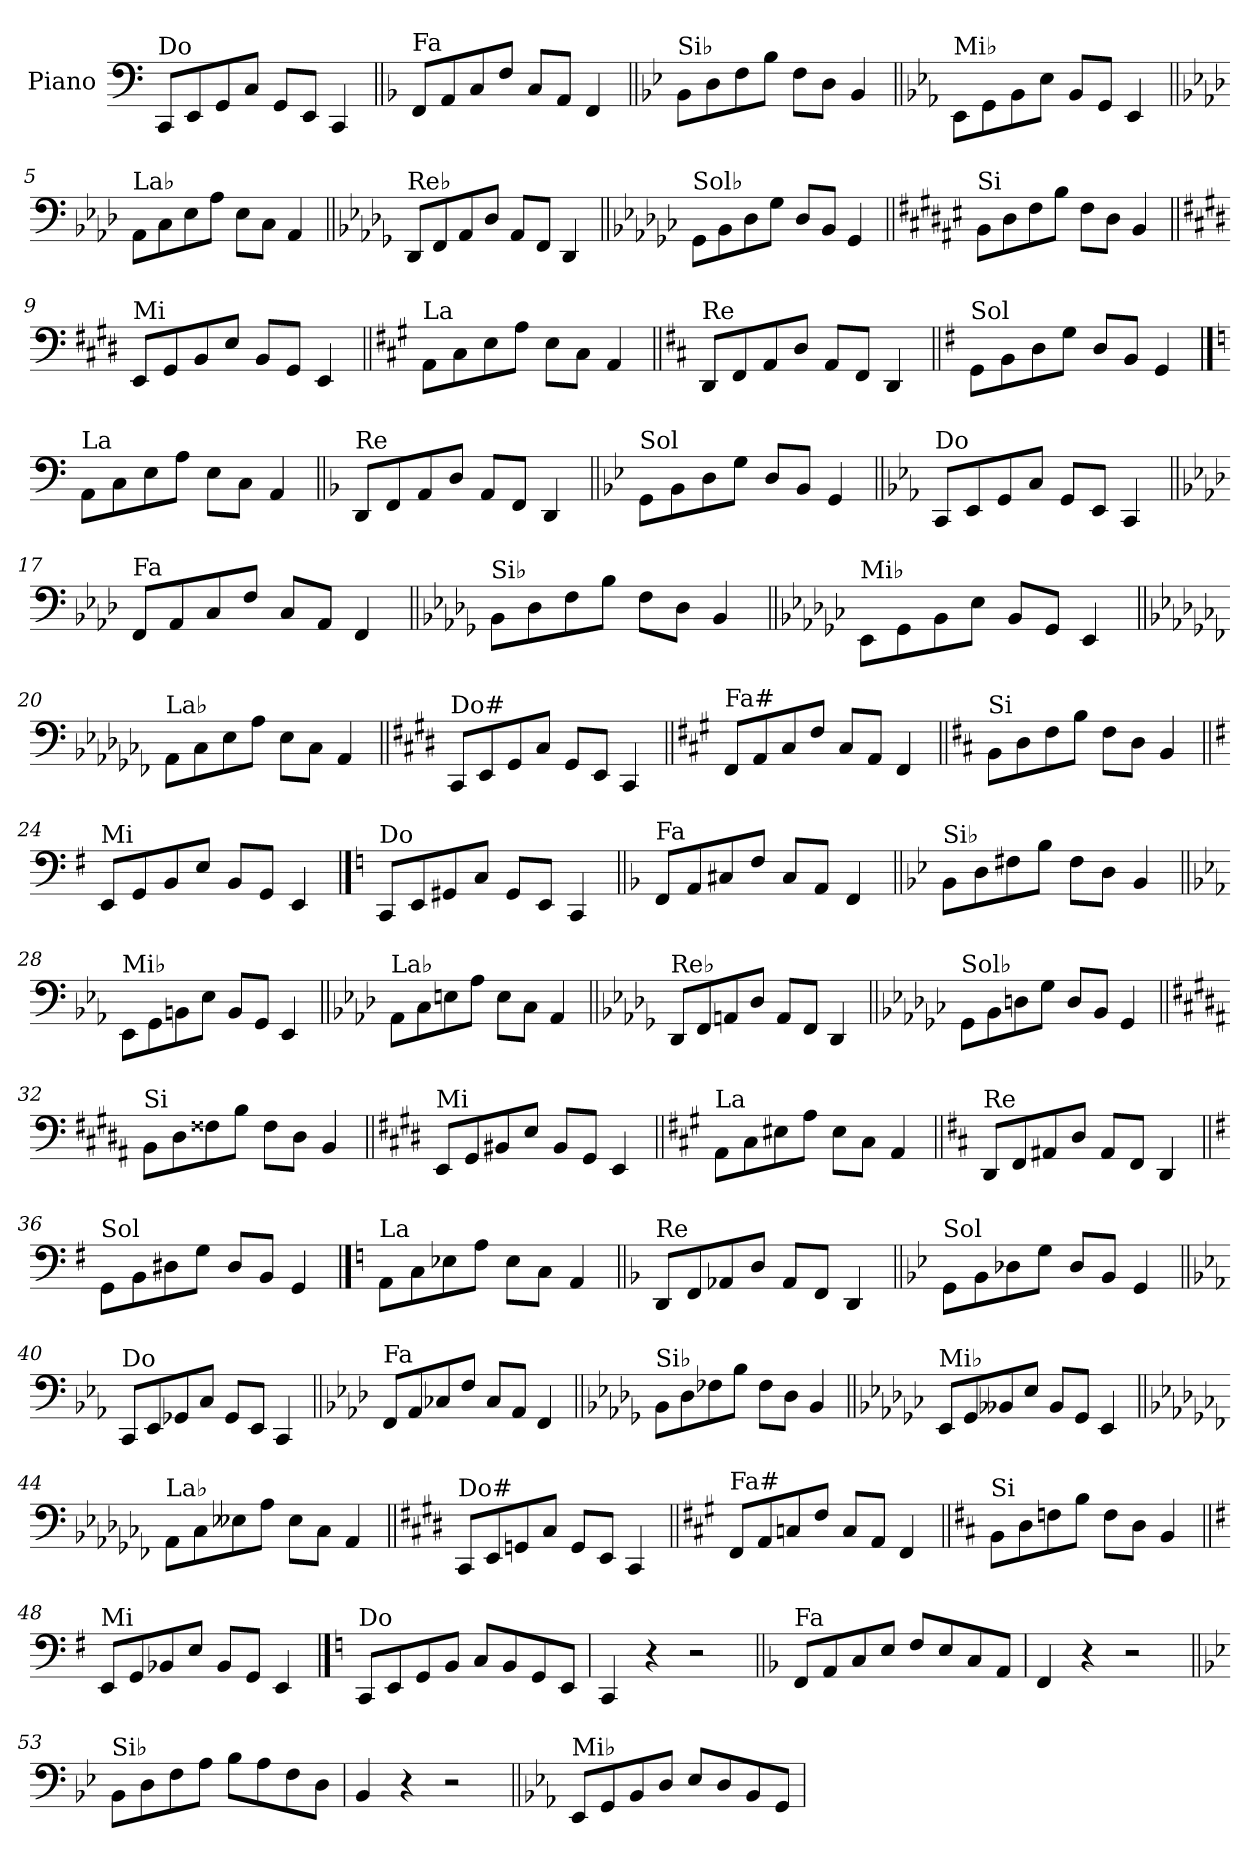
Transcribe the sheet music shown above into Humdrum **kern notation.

**kern
*part1
*staff1
*I"Piano
*I'Pno.
*clefF4
*k[]
=1
!LO:TX:a:t=Do
8CC/L
8EE/
8GG/
8C/J
8GG/L
8EE/J
4CC/
=2||
*k[b-]
!LO:TX:a:t=Fa
8FF/L
8AA/
8C/
8F/J
8C/L
8AA/J
4FF/
=3||
*k[b-e-]
!LO:TX:a:t=Si♭
8BB-\L
8D\
8F\
8B-\J
8F\L
8D\J
4BB-/
=4||
*k[b-e-a-]
!LO:TX:a:t=Mi♭
8EE-\L
8GG\
8BB-\
8E-\J
8BB-/L
8GG/J
4EE-/
!!LO:LB:g=z
=5||
*k[b-e-a-d-]
!LO:TX:a:t=La♭
8AA-\L
8C\
8E-\
8A-\J
8E-\L
8C\J
4AA-/
=6||
*k[b-e-a-d-g-]
!LO:TX:a:t=Re♭
8DD-/L
8FF/
8AA-/
8D-/J
8AA-/L
8FF/J
4DD-/
=7||
*k[b-e-a-d-g-c-]
!LO:TX:a:t=Sol♭
8GG-\L
8BB-\
8D-\
8G-\J
8D-/L
8BB-/J
4GG-/
=8||
*k[f#c#g#d#a#e#]
!LO:TX:a:t=Si
8BB\L
8D#\
8F#\
8B\J
8F#\L
8D#\J
4BB/
!!LO:LB:g=z
=9||
*k[f#c#g#d#]
!LO:TX:a:t=Mi
8EE/L
8GG#/
8BB/
8E/J
8BB/L
8GG#/J
4EE/
=10||
*k[f#c#g#]
!LO:TX:a:t=La
8AA\L
8C#\
8E\
8A\J
8E\L
8C#\J
4AA/
=11||
*k[f#c#]
!LO:TX:a:t=Re
8DD/L
8FF#/
8AA/
8D/J
8AA/L
8FF#/J
4DD/
=12||
*k[f#]
!LO:TX:a:t=Sol
8GG\L
8BB\
8D\
8G\J
8D/L
8BB/J
4GG/
!!LO:LB:g=z
==13
*k[]
!LO:TX:a:t=La
8AA\L
8C\
8E\
8A\J
8E\L
8C\J
4AA/
=14||
*k[b-]
!LO:TX:a:t=Re
8DD/L
8FF/
8AA/
8D/J
8AA/L
8FF/J
4DD/
=15||
*k[b-e-]
!LO:TX:a:t=Sol
8GG\L
8BB-\
8D\
8G\J
8D/L
8BB-/J
4GG/
=16||
*k[b-e-a-]
!LO:TX:a:t=Do
8CC/L
8EE-/
8GG/
8C/J
8GG/L
8EE-/J
4CC/
!!LO:LB:g=z
=17||
*k[b-e-a-d-]
!LO:TX:a:t=Fa
8FF/L
8AA-/
8C/
8F/J
8C/L
8AA-/J
4FF/
=18||
*k[b-e-a-d-g-]
!LO:TX:a:t=Si♭
8BB-\L
8D-\
8F\
8B-\J
8F\L
8D-\J
4BB-/
=19||
*k[b-e-a-d-g-c-]
!LO:TX:a:t=Mi♭
8EE-\L
8GG-\
8BB-\
8E-\J
8BB-/L
8GG-/J
4EE-/
=20||
*k[b-e-a-d-g-c-f-]
!LO:TX:a:t=La♭
8AA-\L
8C-\
8E-\
8A-\J
8E-\L
8C-\J
4AA-/
!!LO:LB:g=z
=21||
*k[f#c#g#d#]
!LO:TX:a:t=Do#
8CC#/L
8EE/
8GG#/
8C#/J
8GG#/L
8EE/J
4CC#/
=22||
*k[f#c#g#]
!LO:TX:a:t=Fa#
8FF#/L
8AA/
8C#/
8F#/J
8C#/L
8AA/J
4FF#/
=23||
*k[f#c#]
!LO:TX:a:t=Si
8BB\L
8D\
8F#\
8B\J
8F#\L
8D\J
4BB/
=24||
*k[f#]
!LO:TX:a:t=Mi
8EE/L
8GG/
8BB/
8E/J
8BB/L
8GG/J
4EE/
!!LO:PB:g=z
==25
*k[]
!LO:TX:a:t=Do
8CC/L
8EE/
8GG#X/
8C/J
8GG#/L
8EE/J
4CC/
=26||
*k[b-]
!LO:TX:a:t=Fa
8FF/L
8AA/
8C#X/
8F/J
8C#/L
8AA/J
4FF/
=27||
*k[b-e-]
!LO:TX:a:t=Si♭
8BB-\L
8D\
8F#X\
8B-\J
8F#\L
8D\J
4BB-/
=28||
*k[b-e-a-]
!LO:TX:a:t=Mi♭
8EE-\L
8GG\
8BBn\
8E-\J
8BB/L
8GG/J
4EE-/
!!LO:LB:g=z
=29||
*k[b-e-a-d-]
!LO:TX:a:t=La♭
8AA-\L
8C\
8En\
8A-\J
8E\L
8C\J
4AA-/
=30||
*k[b-e-a-d-g-]
!LO:TX:a:t=Re♭
8DD-/L
8FF/
8AAn/
8D-/J
8AA/L
8FF/J
4DD-/
=31||
*k[b-e-a-d-g-c-]
!LO:TX:a:t=Sol♭
8GG-\L
8BB-\
8Dn\
8G-\J
8D/L
8BB-/J
4GG-/
=32||
*k[f#c#g#d#a#]
!LO:TX:a:t=Si
8BB\L
8D#\
8F##X\
8B\J
8F##\L
8D#\J
4BB/
!!LO:LB:g=z
=33||
*k[f#c#g#d#]
!LO:TX:a:t=Mi
8EE/L
8GG#/
8BB#X/
8E/J
8BB#/L
8GG#/J
4EE/
=34||
*k[f#c#g#]
!LO:TX:a:t=La
8AA\L
8C#\
8E#X\
8A\J
8E#\L
8C#\J
4AA/
=35||
*k[f#c#]
!LO:TX:a:t=Re
8DD/L
8FF#/
8AA#X/
8D/J
8AA#/L
8FF#/J
4DD/
=36||
*k[f#]
!LO:TX:a:t=Sol
8GG\L
8BB\
8D#X\
8G\J
8D#/L
8BB/J
4GG/
!!LO:LB:g=z
==37
*k[]
!LO:TX:a:t=La
8AA\L
8C\
8E-X\
8A\J
8E-\L
8C\J
4AA/
=38||
*k[b-]
!LO:TX:a:t=Re
8DD/L
8FF/
8AA-X/
8D/J
8AA-/L
8FF/J
4DD/
=39||
*k[b-e-]
!LO:TX:a:t=Sol
8GG\L
8BB-\
8D-X\
8G\J
8D-/L
8BB-/J
4GG/
=40||
*k[b-e-a-]
!LO:TX:a:t=Do
8CC/L
8EE-/
8GG-X/
8C/J
8GG-/L
8EE-/J
4CC/
!!LO:LB:g=z
=41||
*k[b-e-a-d-]
!LO:TX:a:t=Fa
8FF/L
8AA-/
8C-X/
8F/J
8C-/L
8AA-/J
4FF/
=42||
*k[b-e-a-d-g-]
!LO:TX:a:t=Si♭
8BB-\L
8D-\
8F-X\
8B-\J
8F-\L
8D-\J
4BB-/
=43||
*k[b-e-a-d-g-c-]
!LO:TX:a:t=Mi♭
8EE-/L
8GG-/
8BB--X/
8E-/J
8BB--/L
8GG-/J
4EE-/
=44||
*k[b-e-a-d-g-c-f-]
!LO:TX:a:t=La♭
8AA-\L
8C-\
8E--X\
8A-\J
8E--\L
8C-\J
4AA-/
!!LO:LB:g=z
=45||
*k[f#c#g#d#]
!LO:TX:a:t=Do#
8CC#/L
8EE/
8GGn/
8C#/J
8GG/L
8EE/J
4CC#/
=46||
*k[f#c#g#]
!LO:TX:a:t=Fa#
8FF#/L
8AA/
8Cn/
8F#/J
8C/L
8AA/J
4FF#/
=47||
*k[f#c#]
!LO:TX:a:t=Si
8BB\L
8D\
8Fn\
8B\J
8F\L
8D\J
4BB/
=48||
*k[f#]
!LO:TX:a:t=Mi
8EE/L
8GG/
8BB-X/
8E/J
8BB-/L
8GG/J
4EE/
!!LO:PB:g=z
==49
*k[]
!LO:TX:a:t=Do
8CC/L
8EE/
8GG/
8BB/J
8C/L
8BB/
8GG/
8EE/J
=50
4CC/
4r
2r
=51||
*k[b-]
!LO:TX:a:t=Fa
8FF/L
8AA/
8C/
8E/J
8F/L
8E/
8C/
8AA/J
=52
4FF/
4r
2r
=53||
*k[b-e-]
!LO:TX:a:t=Si♭
8BB-\L
8D\
8F\
8A\J
8B-\L
8A\
8F\
8D\J
=54
4BB-/
4r
2r
!!LO:LB:g=z
=55||
*k[b-e-a-]
!LO:TX:a:t=Mi♭
8EE-/L
8GG/
8BB-/
8D/J
8E-/L
8D/
8BB-/
8GG/J
=
*-
